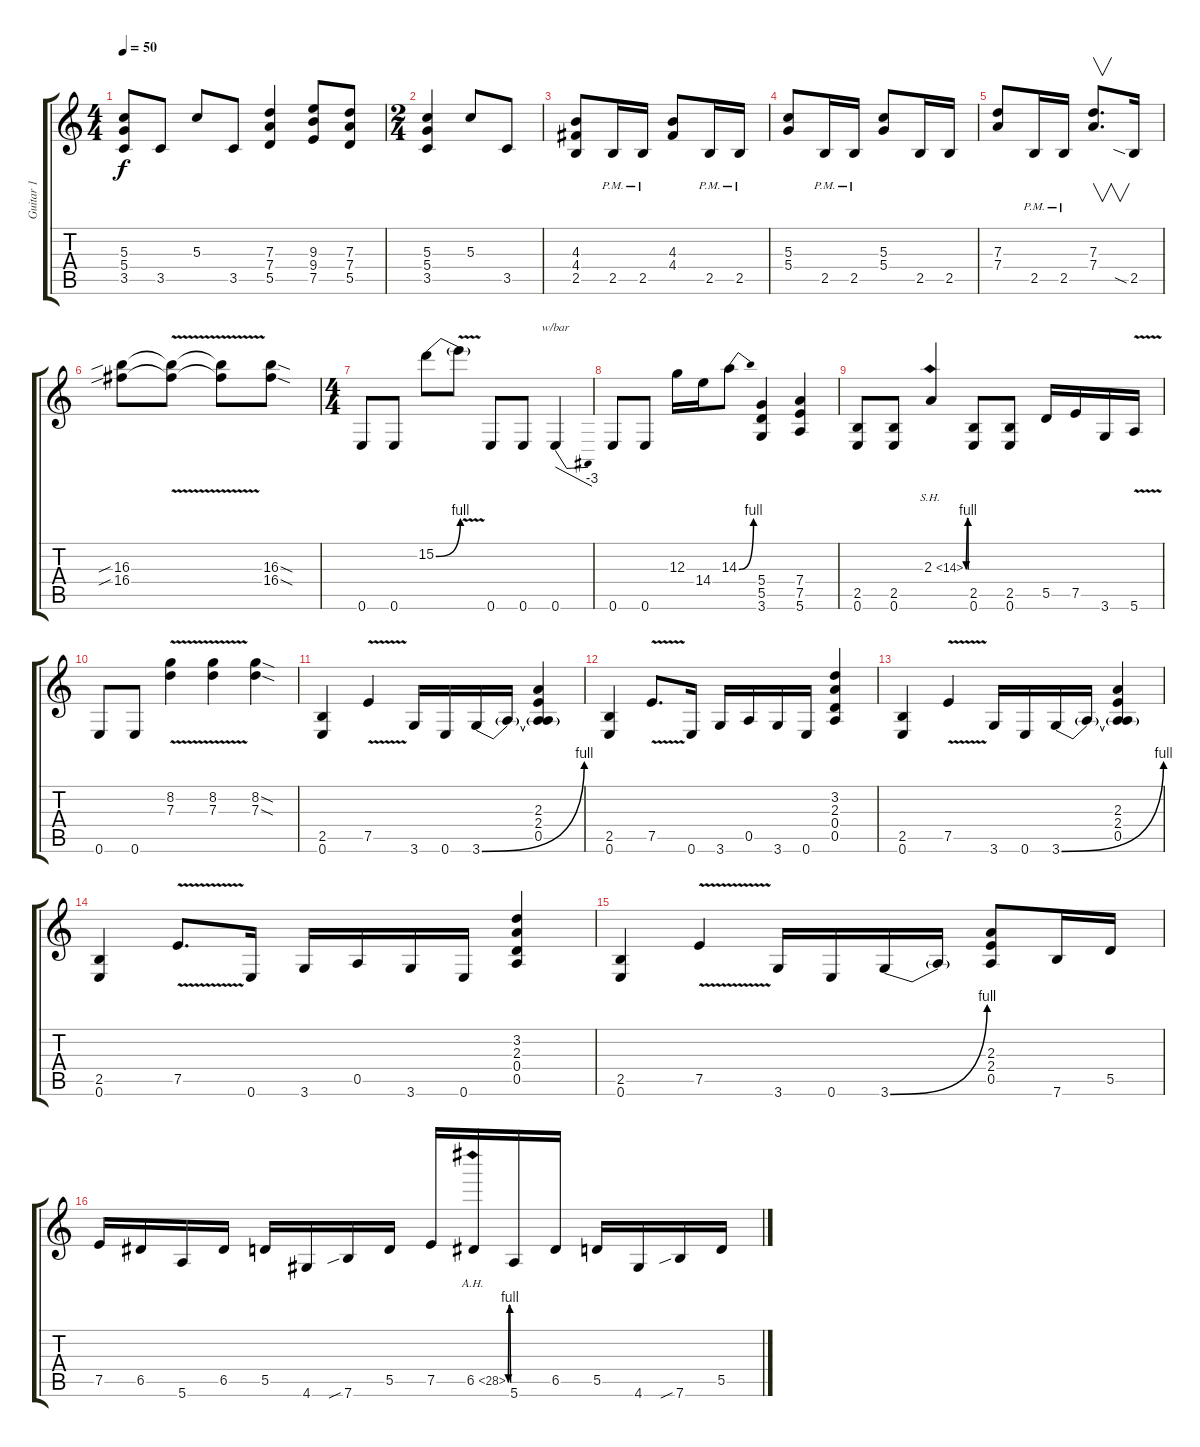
\track ("Guitar 1" "Guitar 1") {instrument overdrivenguitar}
\staff {score tabs}
\tuning (E4 B3 G3 D3 A2 E2) {hide}
\ts (4 4)
\tempo 50
\clef g2
\ks c
(5.3 5.4 3.5).8{dy f} 3.5.8 5.3.8 3.5.8 (7.3 7.4 5.5).4 (9.3 9.4 7.5).8 (7.3 7.4 5.5).8 |
\ts (2 4)
(5.3 5.4 3.5).4 5.3.8 3.5.8 |
(4.3 4.4 2.5).8 2.5{pm}.16 2.5{pm}.16 (4.3 4.4).8 2.5{pm}.16 2.5{pm}.16 |
(5.3 5.4).8 2.5{pm}.16 2.5{pm}.16 (5.3 5.4).8 2.5.16 2.5.16 |
(7.3 7.4).8 2.5{pm}.16 2.5{pm}.16 (7.3 7.4).8{v d} 2.5{sia}.16 |
(16.3{sib} 16.4{sib}).8 (16.3{v t} 16.4{v t}).8 (16.3{t} 16.4{t}).8 (16.3{sod} 16.4{sod}).8 |
\ts (4 4)
0.6.8 0.6.8 15.2{be (bend 0 0 60 4)}.8 15.2{v t}.8 0.6.8 0.6.8 0.6.4{tbe (dive default 0 0 60 -12)} |
0.6.8 0.6.8 12.3.16 14.4.16 14.3{be (bend 0 0 60 4)}.8 (5.4 5.5 3.6).4 (7.4 7.5 5.6).4 |
(2.5 0.6).8 (2.5 0.6).8 2.3{be (custom 0 0 5 4 15 4 45 0 60 0) sh 12}.4 (2.5 0.6).8 (2.5 0.6).8 5.5.16 7.5.16 3.6.16 5.6{v}.16 |
0.6.8 0.6.8 (8.2{v} 7.3).4 (8.2{v} 7.3).4 (8.2{sod} 7.3{sod}).4 |
(2.5 0.6).4 7.5{v}.4 3.6.16 0.6.16 3.6{be (bend 0 0 60 4)}.16 3.6{t}.16 (2.3 2.4 0.5 3.6{t}).4 |
(2.5 0.6).4 7.5{v}.8{d} 0.6.16 3.6.16 0.5.16 3.6.16 0.6.16 (3.2 2.3 0.4 0.5).4 |
(2.5 0.6).4 7.5{v}.4 3.6.16 0.6.16 3.6{be (bend 0 0 60 4)}.16 3.6{t}.16 (2.3 2.4 0.5 3.6{t}).4 |
(2.5 0.6).4 7.5{v}.8{d} 0.6.16 3.6.16 0.5.16 3.6.16 0.6.16 (3.2 2.3 0.4 0.5).4 |
(2.5 0.6).4 7.5{v}.4 3.6.16 0.6.16 3.6{be (bend 0 0 60 4)}.16 3.6{t}.16 (2.3 2.4 0.5).8 7.6.16 5.5.16 |
7.5.16 6.5.16 5.6.16 6.5.16 5.5.16 4.6.16 7.6{sib}.16 5.5.16 7.5.16 6.5{be (custom 0 0 10 4 20 4 30 0 60 0) ah 22}.16 5.6.16 6.5.16 5.5.16 4.6.16 7.6{sib}.16 5.5.16
